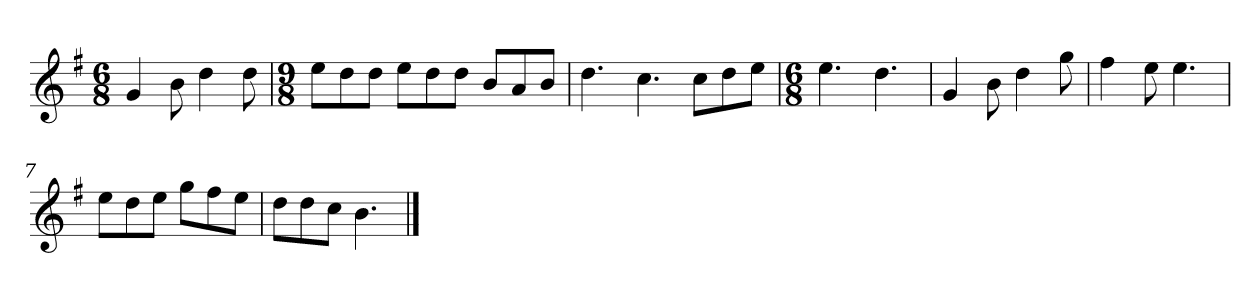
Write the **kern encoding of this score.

**kern
*part1
*staff1
*k[f#]
*M6/8
*MM120
=1
4g
8b
4dd
8dd
=2
*M9/8
8eeL
8dd
8ddJ
8eeL
8dd
8ddJ
8bL
8a
8bJ
=3
4.dd
4.cc
8ccL
8dd
8eeJ
=4
*M6/8
4.ee
4.dd
=5
4g
8b
4dd
8gg
=6
4ff#
8ee
4.ee
=7
8eeL
8dd
8eeJ
8ggL
8ff#
8eeJ
=8
8ddL
8dd
8ccJ
4.b
==
*-
